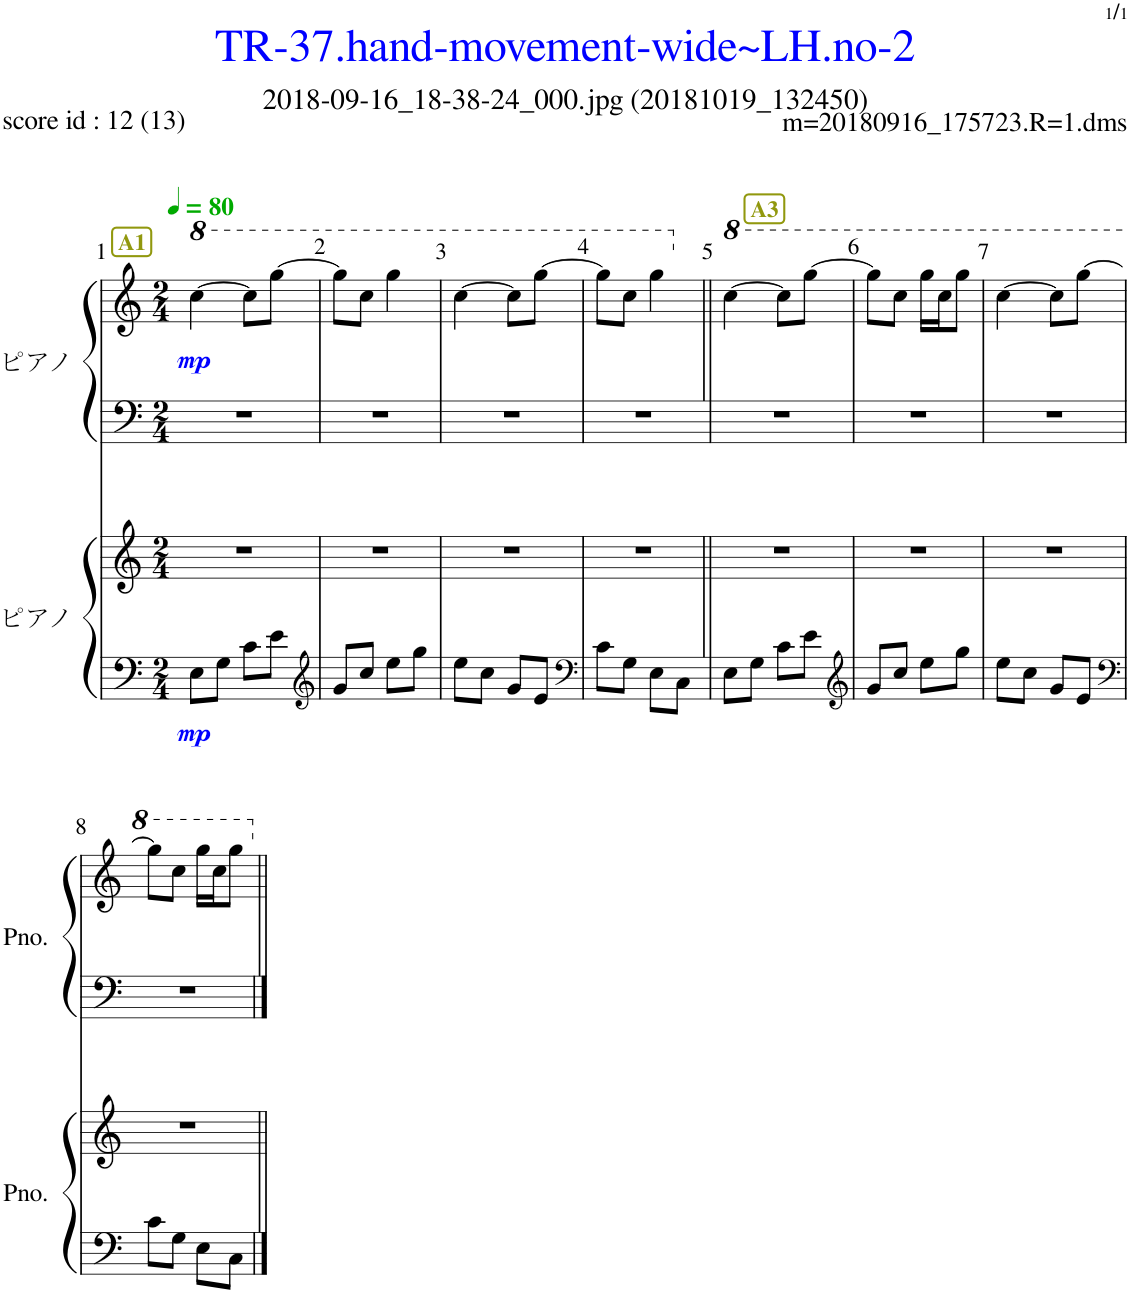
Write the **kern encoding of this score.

**kern	**kern	**dynam	**kern	**kern	**dynam
*part2	*part2	*part2	*part1	*part1	*part1
*staff4	*staff3	*staff3/4	*staff2	*staff1	*staff1/2
*I"ピアノ	*	*	*I"ピアノ	*	*
*clefF4	*clefG2	*	*clefF4	*clefG2	*
*k[]	*k[]	*	*k[]	*k[]	*
*M2/4	*M2/4	*	*M2/4	*M2/4	*
*MM80	*MM80	*	*MM80	*MM80	*
*	*	*	*	*8va	*
!!LO:REH:place=s1:a:B:cj:color=#91980E:fs=11:t=A1
=1	=1	=1	=1	=1	=1
!	!	!LO:DY:b=2	!	!	!LO:DY:b
8E\L	2r	mp	2r	[4ccc\	mp
8G\J	.	.	.	.	.
8c\L	.	.	.	8ccc\L]	.
8e\J	.	.	.	[8ggg\J	.
=2	=2	=2	=2	=2	=2
*clefG2	*	*	*	*	*
8g/L	2r	.	2r	8ggg\L]	.
8cc/J	.	.	.	8ccc\J	.
8ee\L	.	.	.	4ggg\	.
8gg\J	.	.	.	.	.
=3	=3	=3	=3	=3	=3
8ee\L	2r	.	2r	[4ccc\	.
8cc\J	.	.	.	.	.
8g/L	.	.	.	8ccc\L]	.
8e/J	.	.	.	[8ggg\J	.
=4	=4	=4	=4	=4	=4
*clefF4	*	*	*	*	*
8c\L	2r	.	2r	8ggg\L]	.
8G\J	.	.	.	8ccc\J	.
8E\L	.	.	.	4ggg\	.
8C\J	.	.	.	.	.
!!LO:REH:place=s1:a:B:cj:color=#91980E:fs=11:t=A3
=5||	=5||	=5||	=5||	=5||	=5||
*	*	*	*	*X8va	*
*	*	*	*	*8va	*
8E\L	2r	.	2r	[4ccc\	.
8G\J	.	.	.	.	.
8c\L	.	.	.	8ccc\L]	.
8e\J	.	.	.	[8ggg\J	.
=6	=6	=6	=6	=6	=6
*clefG2	*	*	*	*	*
8g/L	2r	.	2r	8ggg\L]	.
8cc/J	.	.	.	8ccc\J	.
8ee\L	.	.	.	16ggg\LL	.
.	.	.	.	16ccc\J	.
8gg\J	.	.	.	8ggg\J	.
=7	=7	=7	=7	=7	=7
8ee\L	2r	.	2r	[4ccc\	.
8cc\J	.	.	.	.	.
8g/L	.	.	.	8ccc\L]	.
8e/J	.	.	.	[8ggg\J	.
!!LO:LB:g=z
=8	=8	=8	=8	=8	=8
*clefF4	*	*	*	*	*
8c\L	2r	.	2r	8ggg\L]	.
8G\J	.	.	.	8ccc\J	.
8E\L	.	.	.	16ggg\LL	.
.	.	.	.	16ccc\J	.
8C\J	.	.	.	8ggg\J	.
*	*	*	*	*X8va	*
=||	=||	=||	=||	=||	=||
*-	*-	*-	*-	*-	*-
